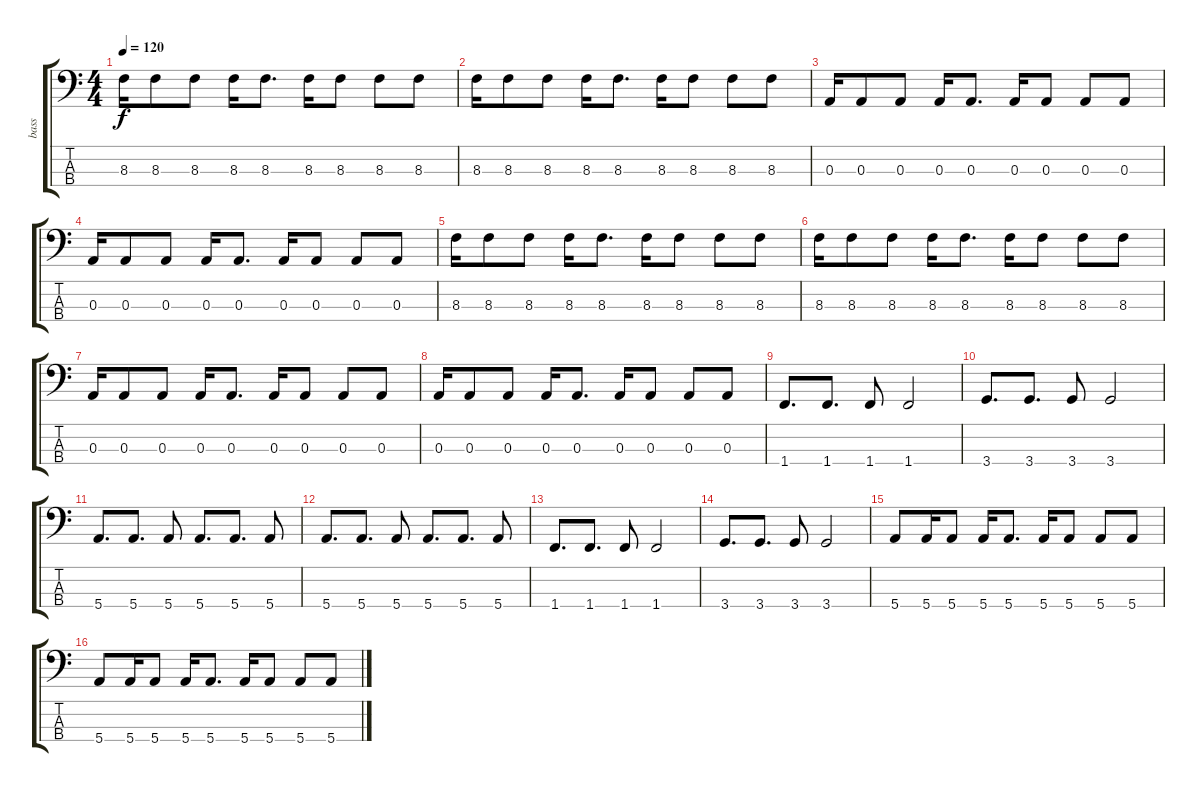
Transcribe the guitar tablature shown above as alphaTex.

\track ("bass" "bass") {instrument electricbasspick}
\staff {score tabs}
\tuning (G2 D2 A1 E1) {hide}
\ts (4 4)
\tempo 120
\clef f4
\ks c
8.3.16{dy f} 8.3.8 8.3.8 8.3.16 8.3.8{d} 8.3.16 8.3.8 8.3.8 8.3.8 |
8.3.16 8.3.8 8.3.8 8.3.16 8.3.8{d} 8.3.16 8.3.8 8.3.8 8.3.8 |
0.3.16 0.3.8 0.3.8 0.3.16 0.3.8{d} 0.3.16 0.3.8 0.3.8 0.3.8 |
0.3.16 0.3.8 0.3.8 0.3.16 0.3.8{d} 0.3.16 0.3.8 0.3.8 0.3.8 |
8.3.16 8.3.8 8.3.8 8.3.16 8.3.8{d} 8.3.16 8.3.8 8.3.8 8.3.8 |
8.3.16 8.3.8 8.3.8 8.3.16 8.3.8{d} 8.3.16 8.3.8 8.3.8 8.3.8 |
0.3.16 0.3.8 0.3.8 0.3.16 0.3.8{d} 0.3.16 0.3.8 0.3.8 0.3.8 |
0.3.16 0.3.8 0.3.8 0.3.16 0.3.8{d} 0.3.16 0.3.8 0.3.8 0.3.8 |
1.4.8{d} 1.4.8{d} 1.4.8 1.4.2 |
3.4.8{d} 3.4.8{d} 3.4.8 3.4.2 |
5.4.8{d} 5.4.8{d} 5.4.8 5.4.8{d} 5.4.8{d} 5.4.8 |
5.4.8{d} 5.4.8{d} 5.4.8 5.4.8{d} 5.4.8{d} 5.4.8 |
1.4.8{d} 1.4.8{d} 1.4.8 1.4.2 |
3.4.8{d} 3.4.8{d} 3.4.8 3.4.2 |
5.4.8 5.4.16 5.4.8 5.4.16 5.4.8{d} 5.4.16 5.4.8 5.4.8 5.4.8 |
5.4.8 5.4.16 5.4.8 5.4.16 5.4.8{d} 5.4.16 5.4.8 5.4.8 5.4.8
